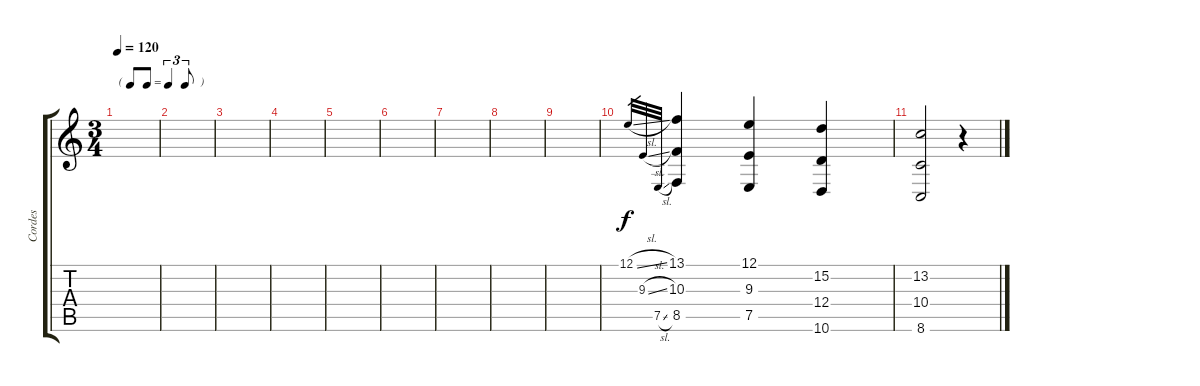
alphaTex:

\track ("Cordes" "Cordes") {instrument stringensemble2}
\staff {score tabs}
\tuning (E4 B3 G3 D3 A2 E2) {hide}
\ts (3 4)
\tf triplet8th
\tempo 120
\clef g2
\ks c
|
|
|
|
|
|
|
|
|
12.1{sl}.32{gr} 9.3{sl}.32{gr} 7.5{sl}.32{gr} (13.1 10.3 8.5).4 (12.1 9.3 7.5).4 (15.2 12.4 10.6).4 |
(13.2 10.4 8.6).2 r.4
